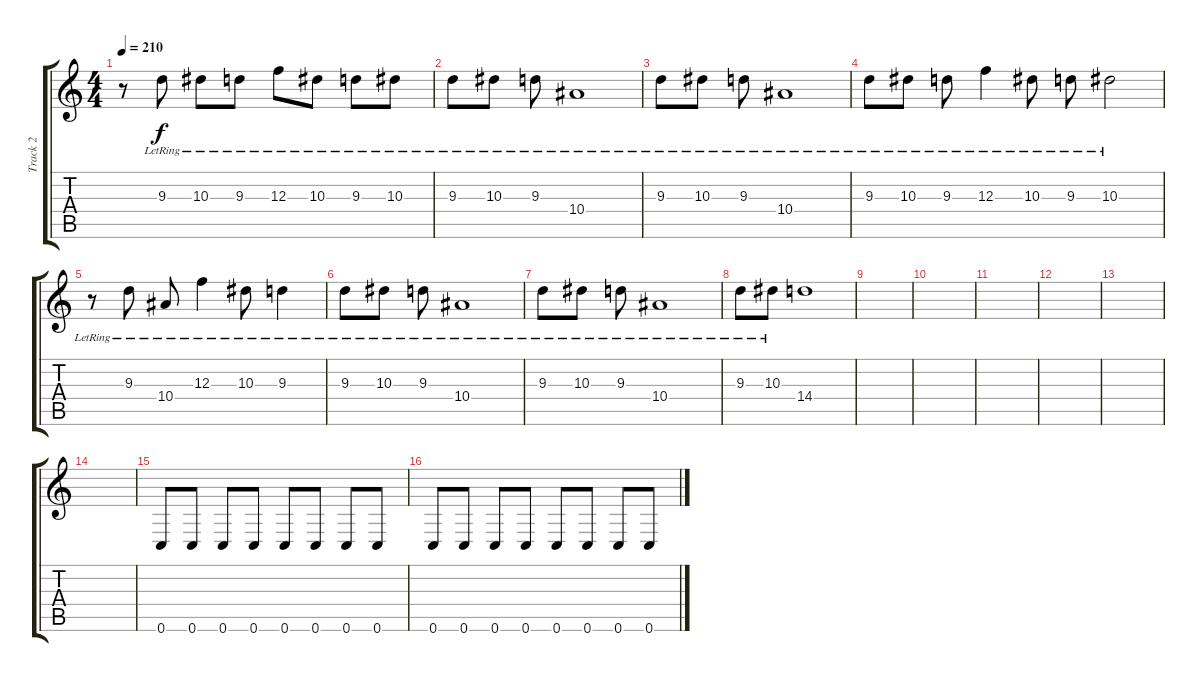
\track ("Track 2" "Track 2") {instrument distortionguitar}
\staff {score tabs}
\tuning (D4 A3 F3 C3 G2 C2) {hide}
\ts (4 4)
\tempo 210
\clef g2
\ks c
r.8{dy f} 9.3{lr}.8 10.3{lr}.8 9.3{lr}.8 12.3{lr}.8 10.3{lr}.8 9.3{lr}.8 10.3{lr}.8 |
9.3{lr}.8 10.3{lr}.8 9.3{lr}.8 10.4{lr}.1 |
9.3{lr}.8 10.3{lr}.8 9.3{lr}.8 10.4{lr}.1 |
9.3{lr}.8 10.3{lr}.8 9.3{lr}.8 12.3{lr}.4 10.3{lr}.8 9.3{lr}.8 10.3{lr}.2 |
r.8 9.3{lr}.8 10.4{lr}.8 12.3{lr}.4 10.3{lr}.8 9.3{lr}.4 |
9.3{lr}.8 10.3{lr}.8 9.3{lr}.8 10.4{lr}.1 |
9.3{lr}.8 10.3{lr}.8 9.3{lr}.8 10.4{lr}.1 |
9.3{lr}.8 10.3{lr}.8 14.4.1 |
|
|
|
|
|
|
0.6.8 0.6.8 0.6.8 0.6.8 0.6.8 0.6.8 0.6.8 0.6.8 |
0.6.8 0.6.8 0.6.8 0.6.8 0.6.8 0.6.8 0.6.8 0.6.8
